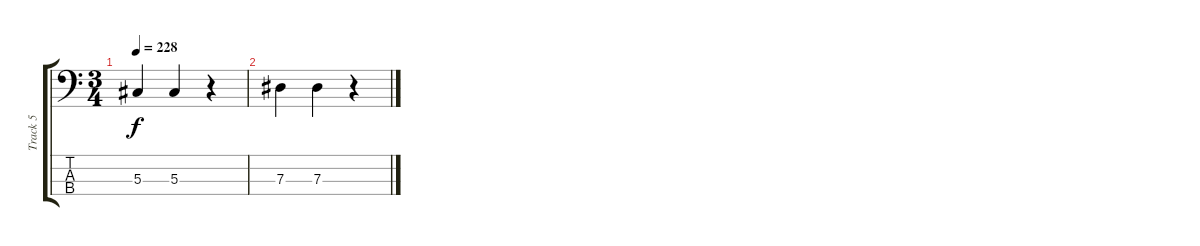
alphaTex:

\track ("Track 5" "Track 5") {instrument electricbasspick}
\staff {score tabs}
\tuning (Gb2 Db2 Ab1 Db1) {hide}
\ts (3 4)
\tempo 228
\clef f4
\ks c
5.3.4{dy f} 5.3.4 r.4 |
7.3.4 7.3.4 r.4
